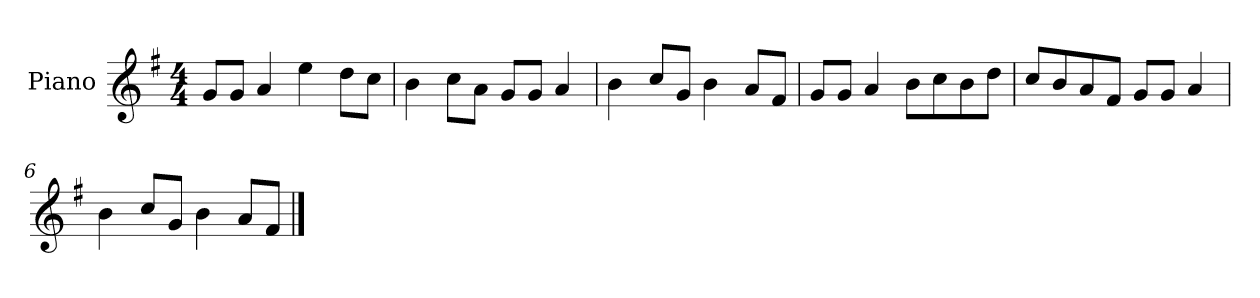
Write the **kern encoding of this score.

**kern
*part1
*staff1
*I"Piano
*I'P-no
*clefG2
*k[f#]
*M4/4
*MM90
=1
8g/L
8g/J
4a/
4ee\
8dd\L
8cc\J
=2
4b\
8cc\L
8a\J
8g/L
8g/J
4a/
=3
4b\
8cc/L
8g/J
4b\
8a/L
8f#/J
=4
8g/L
8g/J
4a/
8b\L
8cc\
8b\
8dd\J
=5
8cc/L
8b/
8a/
8f#/J
8g/L
8g/J
4a/
=6
4b\
8cc/L
8g/J
4b\
8a/L
8f#/J
==
*-
